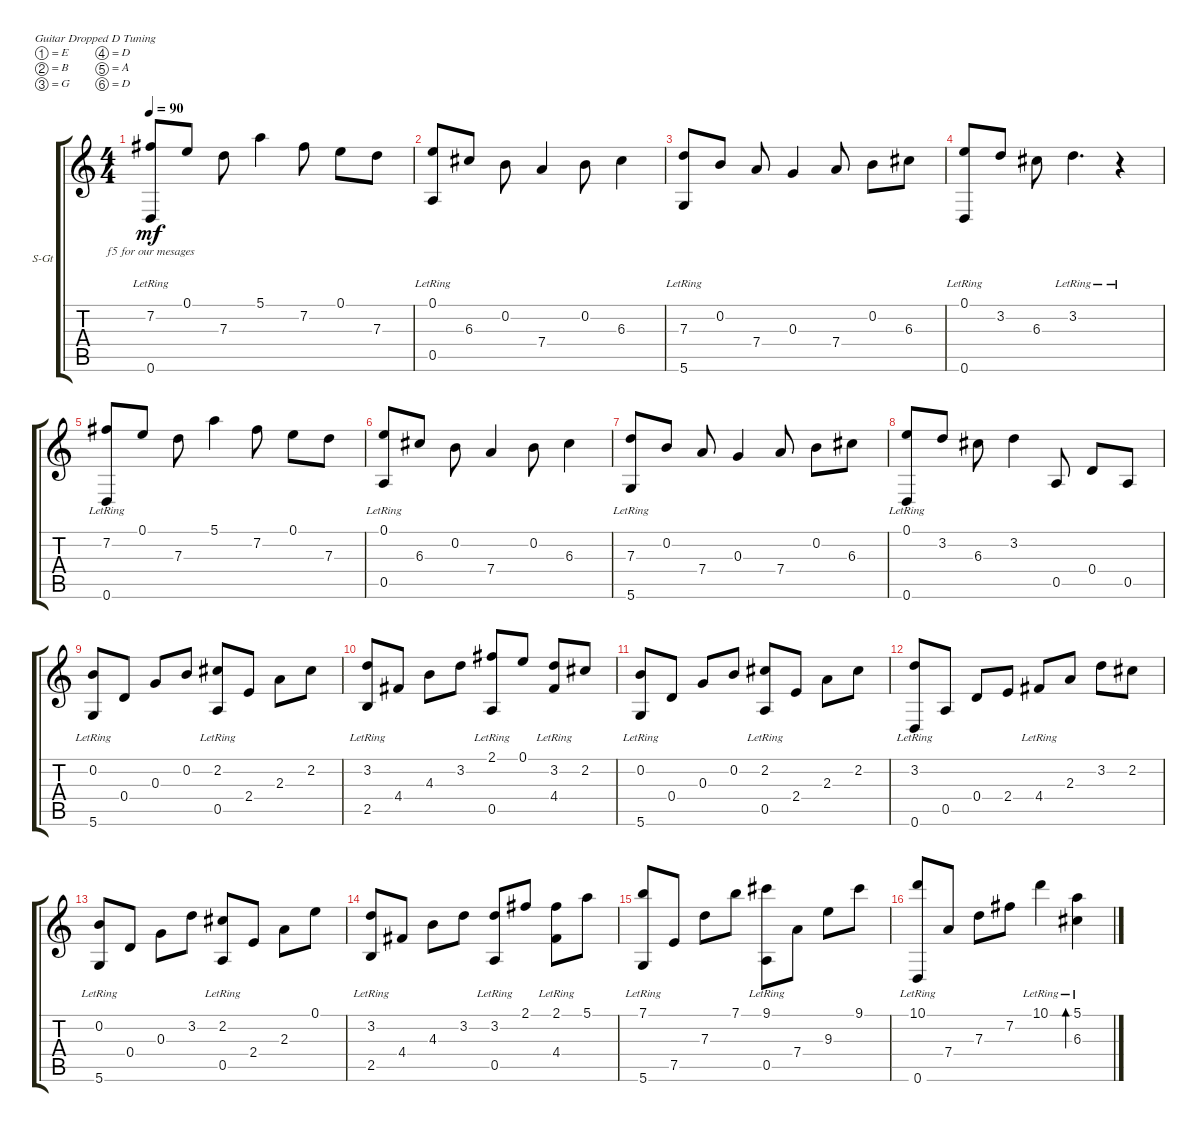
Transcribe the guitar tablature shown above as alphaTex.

\defaultSystemsLayout 4
\bracketExtendMode groupsimilarinstruments
\firstSystemTrackNameOrientation horizontal
\otherSystemsTrackNameOrientation horizontal
\track ("Steel Guitar" "S-Gt") {instrument acousticguitarsteel}
\staff {score tabs}
\tuning (E4 B3 G3 D3 A2 D2)
\ts (4 4)
\tempo 90
\clef g2
\ks c
(0.6{lr} 7.2).8{lyrics (0 "f5 for our mesages") lyrics (1 "") lyrics (2 "") lyrics (3 "") lyrics (4 "") dy mf instrument acousticguitarsteel} 0.1.8{lyrics (0 "") lyrics (1 "") lyrics (2 "") lyrics (3 "") lyrics (4 "")} 7.3.8{lyrics (0 "") lyrics (1 "") lyrics (2 "") lyrics (3 "") lyrics (4 "")} 5.1.4{lyrics (0 "") lyrics (1 "") lyrics (2 "") lyrics (3 "") lyrics (4 "")} 7.2.8 0.1.8 7.3.8 |
(0.5{lr} 0.1).8 6.3.8 0.2.8 7.4.4 0.2.8 6.3.4 |
(5.6{lr} 7.3).8 0.2.8 7.4.8 0.3.4 7.4.8 0.2.8 6.3.8 |
(0.6{lr} 0.1).8 3.2.8 6.3.8 3.2{lr}.4{d} r.4 |
(0.6{lr} 7.2).8 0.1.8 7.3.8 5.1.4 7.2.8 0.1.8 7.3.8 |
(0.5{lr} 0.1).8 6.3.8 0.2.8 7.4.4 0.2.8 6.3.4 |
(5.6{lr} 7.3).8 0.2.8 7.4.8 0.3.4 7.4.8 0.2.8 6.3.8 |
(0.6{lr} 0.1).8 3.2.8 6.3.8 3.2.4 0.5.8 0.4.8 0.5.8 |
(5.6{lr} 0.2).8 0.4.8 0.3.8 0.2.8 (2.2 0.5{lr}).8 2.4.8 2.3.8 2.2.8 |
(2.5{lr} 3.2).8 4.4.8 4.3.8 3.2.8 (2.1 0.5{lr}).8 0.1.8 (3.2 4.4{lr}).8 2.2.8 |
(5.6{lr} 0.2).8 0.4.8 0.3.8 0.2.8 (2.2 0.5{lr}).8 2.4.8 2.3.8 2.2.8 |
(3.2 0.6{lr}).8 0.5.8 0.4.8 2.4.8 4.4{lr}.8 2.3.8 3.2.8 2.2.8 |
(5.6{lr} 0.2).8 0.4.8 0.3.8 3.2.8 (2.2 0.5{lr}).8 2.4.8 2.3.8 0.1.8 |
(3.2 2.5{lr}).8 4.4.8 4.3.8 3.2.8 (3.2 0.5{lr}).8 2.1.8 (2.1 4.4{lr}).8 5.1.8 |
(7.1{lr} 5.6{lr}).8 7.5.8 7.3.8 7.1.8 (9.1{lr} 0.5{lr}).8 7.4.8 9.3.8 9.1.8 |
(10.1{lr} 0.6{lr}).8 7.4.8 7.3.8 7.2.8 10.1{lr}.4 (6.3{lr} 5.1{lr}).4{bd 120}
